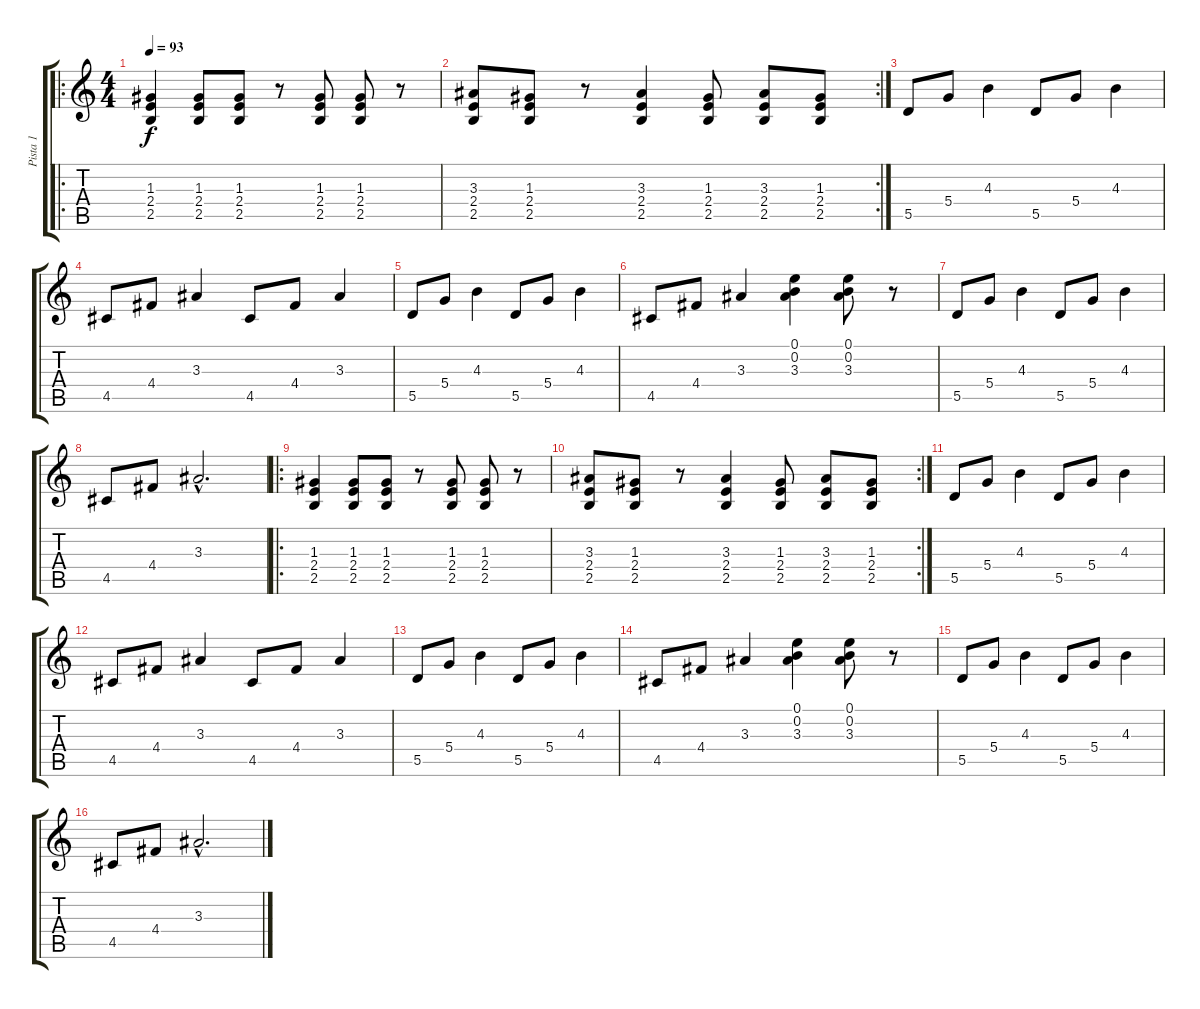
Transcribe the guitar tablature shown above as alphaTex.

\track ("Pista 1" "Pista 1") {instrument distortionguitar}
\staff {score tabs}
\tuning (E4 B3 G3 D3 A2 E2) {hide}
\ro
\ts (4 4)
\tempo 93
\clef g2
\ks c
(1.3 2.4 2.5).4{dy f} (1.3 2.4 2.5).8 (1.3 2.4 2.5).8 r.8 (1.3 2.4 2.5).8 (1.3 2.4 2.5).8 r.8 |
\rc 2
(3.3 2.4 2.5).8 (1.3 2.4 2.5).8 r.8 (3.3 2.4 2.5).4 (1.3 2.4 2.5).8 (3.3 2.4 2.5).8 (1.3 2.4 2.5).8 |
5.5.8 5.4.8 4.3.4 5.5.8 5.4.8 4.3.4 |
4.5.8 4.4.8 3.3.4 4.5.8 4.4.8 3.3.4 |
5.5.8 5.4.8 4.3.4 5.5.8 5.4.8 4.3.4 |
4.5.8 4.4.8 3.3.4 (0.1 0.2 3.3).4 (0.1 0.2 3.3).8 r.8 |
5.5.8 5.4.8 4.3.4 5.5.8 5.4.8 4.3.4 |
4.5.8 4.4.8 3.3{hac}.2{d} |
\ro
(1.3 2.4 2.5).4 (1.3 2.4 2.5).8 (1.3 2.4 2.5).8 r.8 (1.3 2.4 2.5).8 (1.3 2.4 2.5).8 r.8 |
\rc 2
(3.3 2.4 2.5).8 (1.3 2.4 2.5).8 r.8 (3.3 2.4 2.5).4 (1.3 2.4 2.5).8 (3.3 2.4 2.5).8 (1.3 2.4 2.5).8 |
5.5.8 5.4.8 4.3.4 5.5.8 5.4.8 4.3.4 |
4.5.8 4.4.8 3.3.4 4.5.8 4.4.8 3.3.4 |
5.5.8 5.4.8 4.3.4 5.5.8 5.4.8 4.3.4 |
4.5.8 4.4.8 3.3.4 (0.1 0.2 3.3).4 (0.1 0.2 3.3).8 r.8 |
5.5.8 5.4.8 4.3.4 5.5.8 5.4.8 4.3.4 |
4.5.8 4.4.8 3.3{hac}.2{d}
